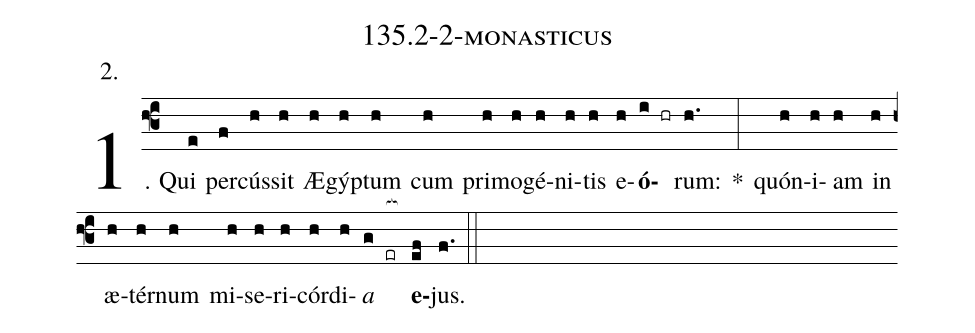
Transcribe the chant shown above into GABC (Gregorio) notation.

name: 135.2-2-monasticus;
annotation: 2.;
%%
(f3)1. Qui(e) per(f)cús(h)sit(h) Æ(h)gýp(h)tum(h) cum(h) pri(h)mo(h)gé(h)ni(h)tis(h) e(h)<b>ó</b>(i hr)rum:(h.) *(:) quón(h)i(h)am(h) in(h) æ(h)tér(h)num(h) mi(h)se(h)ri(h)cór(h)di(h)<i>a</i>(g er[ocb:1{]) <b>e</b>(ef[ocb:0}])jus.(f.) (::)
